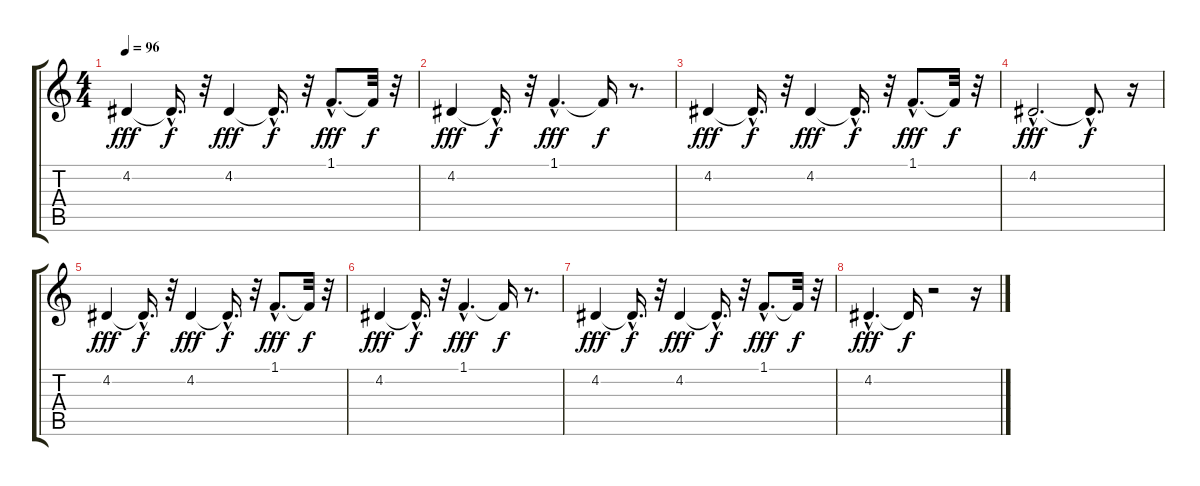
\track "" {instrument honkytonkpiano}
\staff {score tabs}
\tuning (E4 B3 G3 D3 A2 E2) {hide}
\ts (4 4)
\tempo 96
\clef g2
\ks c
4.2.4{dy fff volume 14} 4.2{hac t}.16{d dy f} r.32 4.2.4{dy fff volume 13} 4.2{hac t}.16{d dy f} r.32 1.1{hac}.8{d dy fff volume 12} 1.1{t}.32{dy f} r.32 |
4.2.4{dy fff volume 12} 4.2{hac t}.16{d dy f} r.32 1.1{hac}.4{d dy fff volume 11} 1.1{t}.16{dy f} r.8{d} |
4.2.4{dy fff volume 10} 4.2{hac t}.16{d dy f} r.32 4.2.4{dy fff volume 10} 4.2{hac t}.16{d dy f} r.32 1.1{hac}.8{d dy fff volume 9} 1.1{t}.32{dy f} r.32 |
4.2{hac}.2{d dy fff volume 9} 4.2{hac t}.8{d dy f} r.16 |
4.2.4{dy fff volume 7} 4.2{hac t}.16{d dy f} r.32 4.2.4{dy fff volume 6} 4.2{hac t}.16{d dy f} r.32 1.1{hac}.8{d dy fff volume 6} 1.1{t}.32{dy f} r.32 |
4.2.4{dy fff volume 5} 4.2{hac t}.16{d dy f} r.32 1.1{hac}.4{d dy fff volume 4} 1.1{t}.16{dy f} r.8{d} |
4.2.4{dy fff volume 3} 4.2{hac t}.16{d dy f} r.32 4.2.4{dy fff volume 3} 4.2{hac t}.16{d dy f} r.32 1.1{hac}.8{d dy fff volume 2} 1.1{t}.32{dy f} r.32 |
4.2{hac}.4{d dy fff volume 2} 4.2{t}.16{dy f} r.2 r.16
